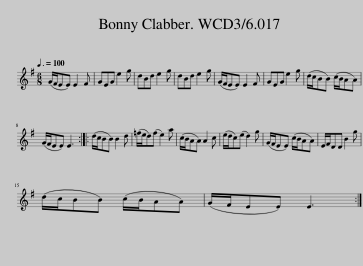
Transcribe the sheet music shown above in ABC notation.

X:1
L:1/8
Q:3/8=100
M:6/8
I:linebreak $
K:Emin
V:1 treble
V:1
 (G/F/EE) E2 F | GEG e2 g | dBd e2 g | dBd e2 g | (G/F/EE) E2 F | %5
 GEG e2 g | (d/c/BB) (c/B/AA) |$ (G/F/EE) E3 :: (d/c/BB) B2 d | (=f/e/d)(f e2) a | %10
 (c/B/AA) A2 c | (e/d/c)(e d2) g | (G/F/EE) (c/B/AA) | E/F/DD B2 g |$ (d/c/BB) (c/B/AA) | %15
 (G/F/EE) E3 :| %16
